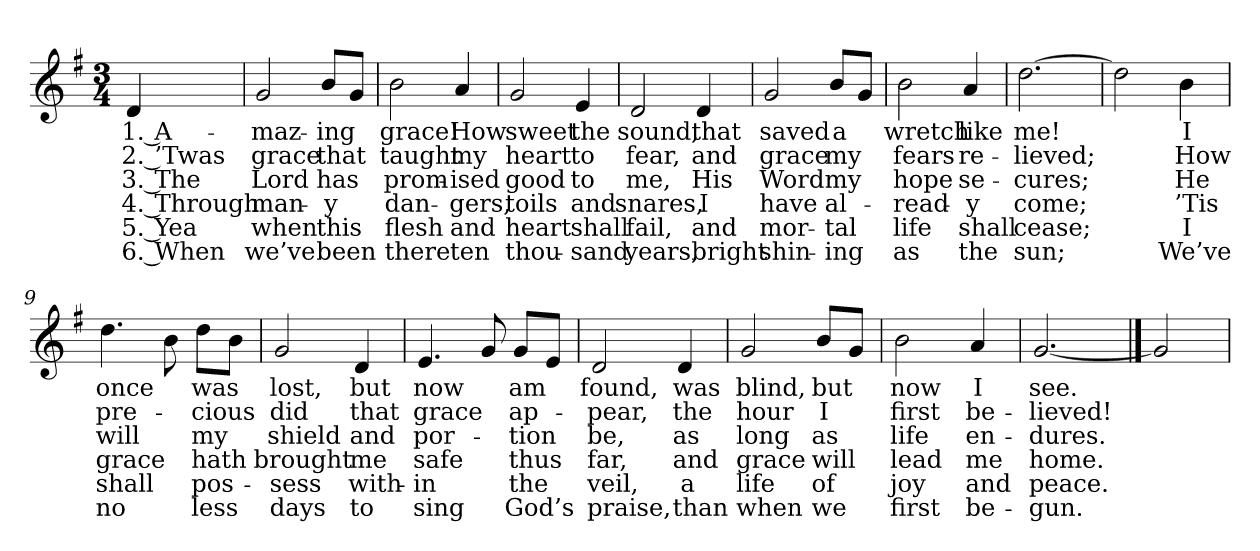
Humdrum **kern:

**kern	**text	**text	**text	**text	**text	**text
*part1	*part1	*part1	*part1	*part1	*part1	*part1
*staff1	*staff1	*staff1	*staff1	*staff1	*staff1	*staff1
*clefG2	*	*	*	*	*	*
*k[f#]	*	*	*	*	*	*
*G:	*	*	*	*	*	*
*M3/4	*	*	*	*	*	*
=	=	=	=	=	=	=
!	!LO:LY:b	!LO:LY:b	!LO:LY:b	!LO:LY:b	!LO:LY:b	!LO:LY:b
4d/	1. A-	2. ’Twas	3. The	4. Through	5. Yea	6. When
=1	=1	=1	=1	=1	=1	=1
!	!LO:LY:b	!LO:LY:b	!LO:LY:b	!LO:LY:b	!LO:LY:b	!LO:LY:b
2g/	-maz-	grace	Lord	man-	when	we’ve
!	!LO:LY:b	!LO:LY:b	!LO:LY:b	!LO:LY:b	!LO:LY:b	!LO:LY:b
8b/L	-ing	that	has	-y	this	been
8g/J	.	.	.	.	.	.
=2	=2	=2	=2	=2	=2	=2
!	!LO:LY:b	!LO:LY:b	!LO:LY:b	!LO:LY:b	!LO:LY:b	!LO:LY:b
2b\	grace!	taught	prom-	dan-	flesh	there
!	!LO:LY:b	!LO:LY:b	!LO:LY:b	!LO:LY:b	!LO:LY:b	!LO:LY:b
4a/	How	my	-ised	-gers,	and	ten
=3	=3	=3	=3	=3	=3	=3
!	!LO:LY:b	!LO:LY:b	!LO:LY:b	!LO:LY:b	!LO:LY:b	!LO:LY:b
2g/	sweet	heart	good	toils	heart	thou-
!	!LO:LY:b	!LO:LY:b	!LO:LY:b	!LO:LY:b	!LO:LY:b	!LO:LY:b
4e/	the	to	to	and	shall	-sand
=4	=4	=4	=4	=4	=4	=4
!	!LO:LY:b	!LO:LY:b	!LO:LY:b	!LO:LY:b	!LO:LY:b	!LO:LY:b
2d/	sound,	fear,	me,	snares,	fail,	years,
!	!LO:LY:b	!LO:LY:b	!LO:LY:b	!LO:LY:b	!LO:LY:b	!LO:LY:b
4d/	that	and	His	I	and	bright
!!LO:LB:g=z
=5	=5	=5	=5	=5	=5	=5
!	!LO:LY:b	!LO:LY:b	!LO:LY:b	!LO:LY:b	!LO:LY:b	!LO:LY:b
2g/	saved	grace	Word	have	mor-	shin-
!	!LO:LY:b	!LO:LY:b	!LO:LY:b	!LO:LY:b	!LO:LY:b	!LO:LY:b
8b/L	a	my	my	al-	-tal	-ing
8g/J	.	.	.	.	.	.
=6	=6	=6	=6	=6	=6	=6
!	!LO:LY:b	!LO:LY:b	!LO:LY:b	!LO:LY:b	!LO:LY:b	!LO:LY:b
2b\	wretch	fears	hope	-read-	life	as
!	!LO:LY:b	!LO:LY:b	!LO:LY:b	!LO:LY:b	!LO:LY:b	!LO:LY:b
4a/	like	re-	se-	-y	shall	the
=7	=7	=7	=7	=7	=7	=7
!	!LO:LY:b	!LO:LY:b	!LO:LY:b	!LO:LY:b	!LO:LY:b	!LO:LY:b
[2.dd\	me!	-lieved;	-cures;	come;	cease;	sun;
=8	=8	=8	=8	=8	=8	=8
2dd\]	.	.	.	.	.	.
!	!LO:LY:b	!LO:LY:b	!LO:LY:b	!LO:LY:b	!LO:LY:b	!LO:LY:b
4b\	I	How	He	’Tis	I	We’ve
=9	=9	=9	=9	=9	=9	=9
!	!LO:LY:b	!LO:LY:b	!LO:LY:b	!LO:LY:b	!LO:LY:b	!LO:LY:b
4.dd\	once	pre-	will	grace	shall	no
8b\	.	.	.	.	.	.
!	!LO:LY:b	!LO:LY:b	!LO:LY:b	!LO:LY:b	!LO:LY:b	!LO:LY:b
8dd\L	was	-cious	my	hath	pos-	less
8b\J	.	.	.	.	.	.
=10	=10	=10	=10	=10	=10	=10
!	!LO:LY:b	!LO:LY:b	!LO:LY:b	!LO:LY:b	!LO:LY:b	!LO:LY:b
2g/	lost,	did	shield	brought	-sess	days
!	!LO:LY:b	!LO:LY:b	!LO:LY:b	!LO:LY:b	!LO:LY:b	!LO:LY:b
4d/	but	that	and	me	with-	to
!!LO:LB:g=z
=11	=11	=11	=11	=11	=11	=11
!	!LO:LY:b	!LO:LY:b	!LO:LY:b	!LO:LY:b	!LO:LY:b	!LO:LY:b
4.e/	now	grace	por-	safe	-in	sing
8g/	.	.	.	.	.	.
!	!LO:LY:b	!LO:LY:b	!LO:LY:b	!LO:LY:b	!LO:LY:b	!LO:LY:b
8g/L	am	ap-	-tion	thus	the	God’s
8e/J	.	.	.	.	.	.
=12	=12	=12	=12	=12	=12	=12
!	!LO:LY:b	!LO:LY:b	!LO:LY:b	!LO:LY:b	!LO:LY:b	!LO:LY:b
2d/	found,	-pear,	be,	far,	veil,	praise,
!	!LO:LY:b	!LO:LY:b	!LO:LY:b	!LO:LY:b	!LO:LY:b	!LO:LY:b
4d/	was	the	as	and	a	than
=13	=13	=13	=13	=13	=13	=13
!	!LO:LY:b	!LO:LY:b	!LO:LY:b	!LO:LY:b	!LO:LY:b	!LO:LY:b
2g/	blind,	hour	long	grace	life	when
!	!LO:LY:b	!LO:LY:b	!LO:LY:b	!LO:LY:b	!LO:LY:b	!LO:LY:b
8b/L	but	I	as	will	of	we
8g/J	.	.	.	.	.	.
=14	=14	=14	=14	=14	=14	=14
!	!LO:LY:b	!LO:LY:b	!LO:LY:b	!LO:LY:b	!LO:LY:b	!LO:LY:b
2b\	now	first	life	lead	joy	first
!	!LO:LY:b	!LO:LY:b	!LO:LY:b	!LO:LY:b	!LO:LY:b	!LO:LY:b
4a/	I	be-	en-	me	and	be-
=15	=15	=15	=15	=15	=15	=15
!	!LO:LY:b	!LO:LY:b	!LO:LY:b	!LO:LY:b	!LO:LY:b	!LO:LY:b
[2.g/	see.	-lieved!	-dures.	home.	peace.	-gun.
==16	==16	==16	==16	==16	==16	==16
2g/]	.	.	.	.	.	.
=	=	=	=	=	=	=
*-	*-	*-	*-	*-	*-	*-
